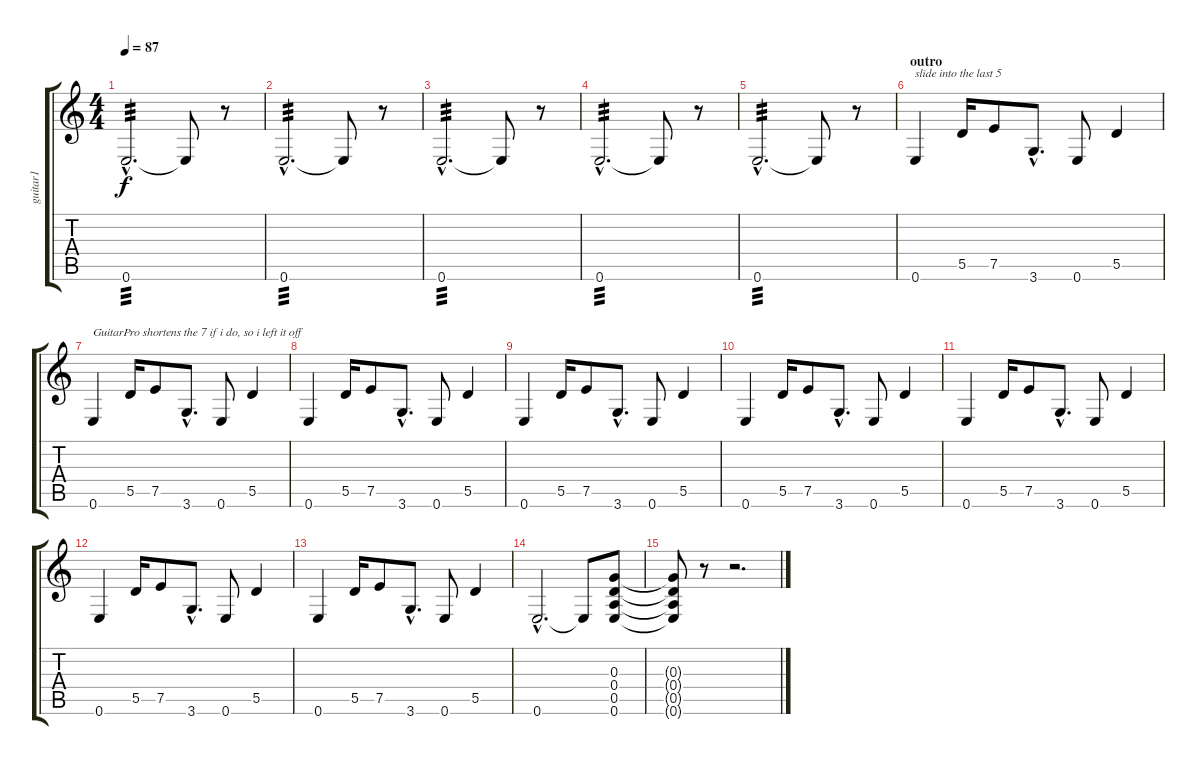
\track ("guitar1" "guitar1") {instrument distortionguitar}
\staff {score tabs}
\tuning (E4 B3 G3 D3 A2 E2) {hide}
\ts (4 4)
\tempo 87
\clef g2
\ks c
0.6{hac}.2{d tp 3 dy f} 0.6{t}.8 r.8 |
0.6{hac}.2{d tp 3} 0.6{t}.8 r.8 |
0.6{hac}.2{d tp 3} 0.6{t}.8 r.8 |
0.6{hac}.2{d tp 3} 0.6{t}.8 r.8 |
0.6{hac}.2{d tp 3} 0.6{t}.8 r.8 |
\section ("" "outro")
0.6.4{txt "slide into the last 5"} 5.5.16 7.5.8 3.6{hac}.8{d} 0.6.8 5.5.4 |
0.6.4{txt "GuitarPro shortens the 7 if i do, so i left it off"} 5.5.16 7.5.8 3.6{hac}.8{d} 0.6.8 5.5.4 |
0.6.4 5.5.16 7.5.8 3.6{hac}.8{d} 0.6.8 5.5.4 |
0.6.4 5.5.16 7.5.8 3.6{hac}.8{d} 0.6.8 5.5.4 |
0.6.4 5.5.16 7.5.8 3.6{hac}.8{d} 0.6.8 5.5.4 |
0.6.4 5.5.16 7.5.8 3.6{hac}.8{d} 0.6.8 5.5.4 |
0.6.4 5.5.16 7.5.8 3.6{hac}.8{d} 0.6.8 5.5.4 |
0.6.4 5.5.16 7.5.8 3.6{hac}.8{d} 0.6.8 5.5.4 |
0.6{hac}.2{d} 0.6{t}.8 (0.3 0.4 0.5 0.6).8 |
(0.3{t} 0.4{t} 0.5{t} 0.6{t}).8 r.8 r.2{d}
